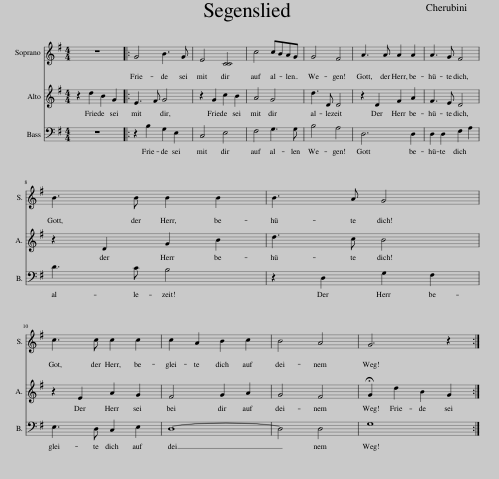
X:1
%%score 1 2 3
L:1/8
M:4/4
I:linebreak $
K:G
V:1 treble
V:2 treble
V:3 bass
V:1
 z8 |: G4 B3 G | E4 [CC]4 | c4 cBAG | G4 F4 | %5
 A3 A A2 A2 | A3 G F4 |$ B3 B B2 B2 | B3 A G4 |$ c3 c c2 c2 | %10
 c2 A2 B2 c2 | B4 A4 | G6 z2 :| %13
V:2
 z2 d2 B2 G2 |: E3 F G4 | z2 G2 c2 B2 | A4 G4 | d3 D D4 | %5
 z2 D2 F2 A2 | F3 E D4 |$ z2 D2 G2 B2 | d3 c B4 |$ z2 E2 A2 G2 | %10
 F4 G2 A2 | G4 F4 | !fermata!G2 d2 B2 G2 :| %13
V:3
 z8 |: z2 B,2 G,2 E,2 | C,4 E,4 | F,4 G,3 G, | B,4 A,4 | %5
 D,6 D,2 | D,2 D,2 F,2 A,2 |$ D3 C B,4 | z2 D,2 G,2 F,2 |$ E,3 D, C,2 E,2 | %10
 D,8- | D,4 D,4 | G,8 :| %13
